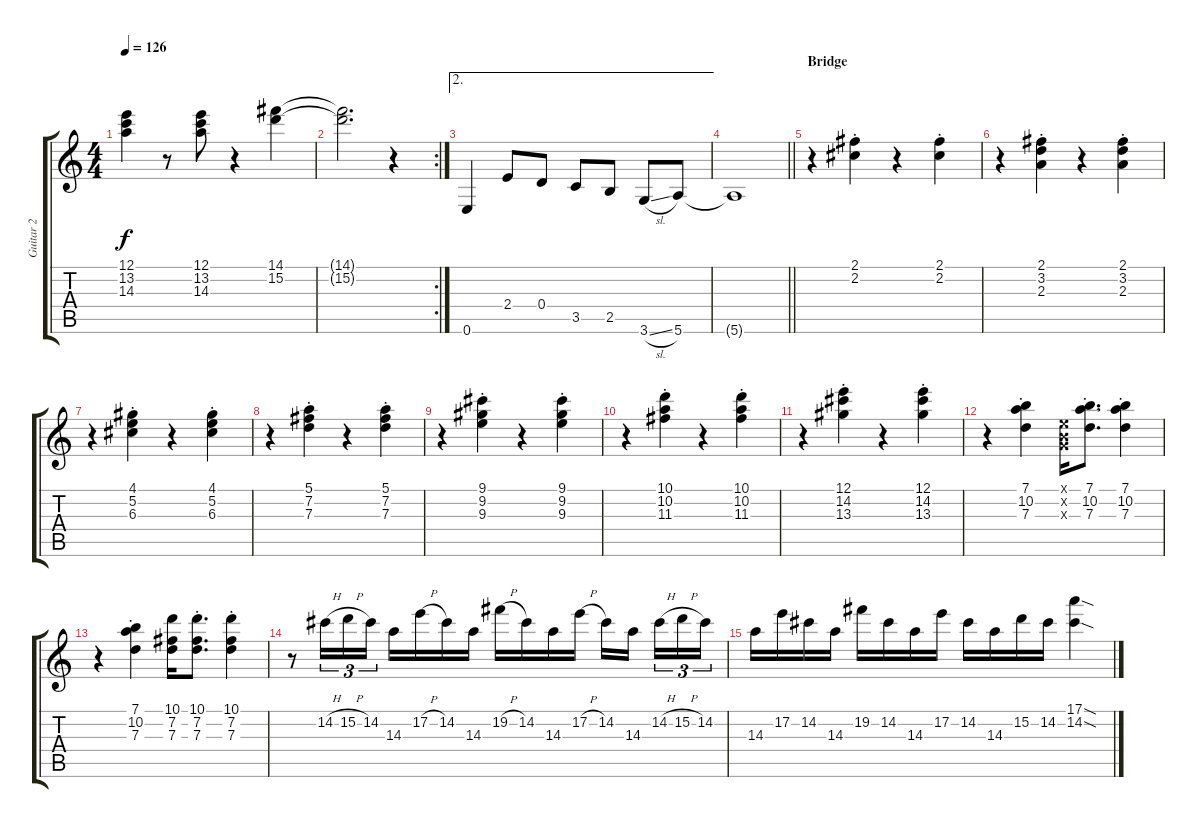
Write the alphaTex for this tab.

\track ("Guitar 2" "Guitar 2") {instrument distortionguitar}
\staff {score tabs}
\tuning (E4 B3 G3 D3 A2 E2) {hide}
\ts (4 4)
\tempo 126
\clef g2
\ks c
(12.1 13.2 14.3).4{dy f} r.8 (12.1 13.2 14.3).8 r.4 (14.1 15.2).4 |
\rc 2
(14.1{t} 15.2{t}).2{d} r.4 |
\ae 2
0.6.4 2.4.8 0.4.8 3.5.8 2.5.8 3.6{sl}.8 5.6.8 |
\barLineRight lightlight
5.6{t}.1 |
\section ("" "Bridge")
r.4 (2.1{st} 2.2{st}).4 r.4 (2.1{st} 2.2{st}).4 |
r.4 (2.1{st} 3.2{st} 2.3{st}).4 r.4 (2.1{st} 3.2{st} 2.3{st}).4 |
r.4 (4.1{st} 5.2{st} 6.3{st}).4 r.4 (4.1{st} 5.2{st} 6.3{st}).4 |
r.4 (5.1{st} 7.2{st} 7.3{st}).4 r.4 (5.1{st} 7.2{st} 7.3{st}).4 |
r.4 (9.1{st} 9.2{st} 9.3{st}).4 r.4 (9.1{st} 9.2{st} 9.3{st}).4 |
r.4 (10.1{st} 10.2{st} 11.3{st}).4 r.4 (10.1{st} 10.2{st} 11.3{st}).4 |
r.4 (12.1{st} 14.2{st} 13.3{st}).4 r.4 (12.1{st} 14.2{st} 13.3{st}).4 |
r.4 (7.1{st} 10.2{st} 7.3{st}).4 (0.1{x} 0.2{x} 0.3{x}).16 (7.1{st} 10.2{st} 7.3{st}).8{d} (7.1{st} 10.2{st} 7.3{st}).4 |
r.4 (7.1{st} 10.2{st} 7.3{st}).4 (10.1 7.2 7.3).16 (10.1{st} 7.2{st} 7.3{st}).8{d} (10.1{st} 7.2{st} 7.3{st}).4 |
r.8 14.2{h}.16{tu (3 2)} 15.2{h}.16{tu (3 2)} 14.2.16{tu (3 2)} 14.3.16 17.2{h}.16 14.2.16 14.3.16 19.2{h}.16 14.2.16 14.3.16 17.2{h}.16 14.2.16 14.3.16{beam splitsecondary} 14.2{h}.16{tu (3 2)} 15.2{h}.16{tu (3 2)} 14.2.16{tu (3 2)} |
14.3.16 17.2.16 14.2.16 14.3.16 19.2.16 14.2.16 14.3.16 17.2.16 14.2.16 14.3.16 15.2.16 14.2.16 (17.1{sod} 14.2{sod}).4
